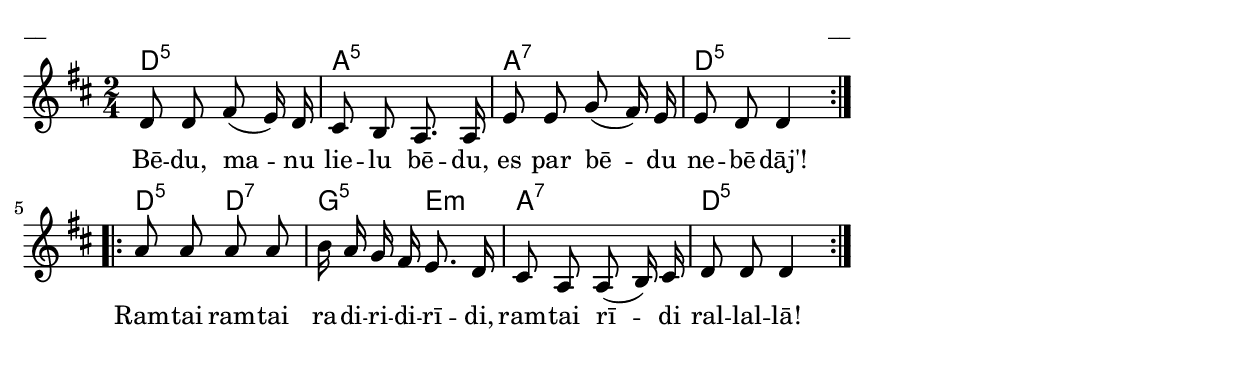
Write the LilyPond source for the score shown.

\version "2.13.16" 
%\header {
% title = "Bēdu, manu lielu bēdu"
%}
% Austras dziesmu burtnīca, 5.lpp.
\paper {
line-width = 14\cm
left-margin = 0.4\cm
between-system-padding = 0.3\cm
between-system-space = 0.3\cm
}
\layout {
indent = #0
ragged-last = ##f
}

voiceA = \relative c' {
\clef "treble"
\key d \major
\time 2/4
\repeat volta 2 {
d8 d fis( e16) d | cis8 b a8. a16 | e'8 e g( fis16) e | e8 d8 d4 
}
\repeat volta 2 {
a'8 a a a | b16 a g fis e8. d16 | cis8 a a( b16) cis | d8 d d4  
}
}


lyricA = \lyricmode {
Bē -- du, ma -- nu lie -- lu bē -- du, es par bē -- du ne -- bē -- dāj'!
Ram -- tai ram -- tai ra -- di -- ri -- di -- rī -- di, ram -- tai rī -- di ral -- lal -- lā! 
}


chordsA = \chordmode {
\repeat volta 2 { 
d2:5 | a2:5 | a2:7 | d2:5 
}
\repeat volta 2 { 
d4:5 d4:7 | g4:5 e4:m | a2:7 | d2:5
}
}



fullScore = <<
\new ChordNames { \chordsA }
\new Staff {
<<
\new Voice = "voiceA" { \oneVoice \autoBeamOff \voiceA }
\lyricsto "voiceA" \new Lyrics \lyricA
>>
}
>>

\score {
\fullScore
\header { piece = "__" opus = "__" }
}
\markup { \with-color #(x11-color 'white) \sans \smaller "__" }
\score {
\unfoldRepeats
\fullScore
\midi {
\context { \Staff \remove "Staff_performer" }
\context { \Voice \consists "Staff_performer" }
}
}


